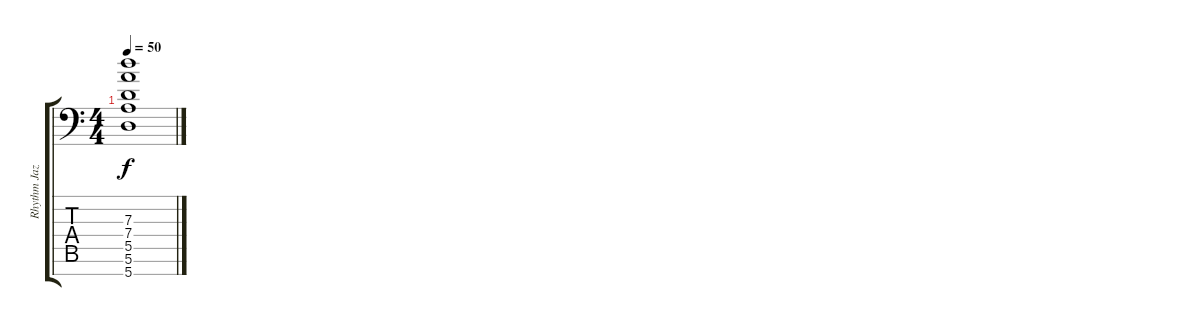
\track ("Rhythm Jazz Guitar" "Rhythm Jaz") {instrument electricguitarjazz}
\staff {score tabs}
\tuning (E4 B3 G3 D3 A2 E2 A1) {hide}
\ts (4 4)
\tempo 50
\clef f4
\ks c
(7.3{t} 7.4{t} 5.5{t} 5.6{t} 5.7{t}).1{dy f}
